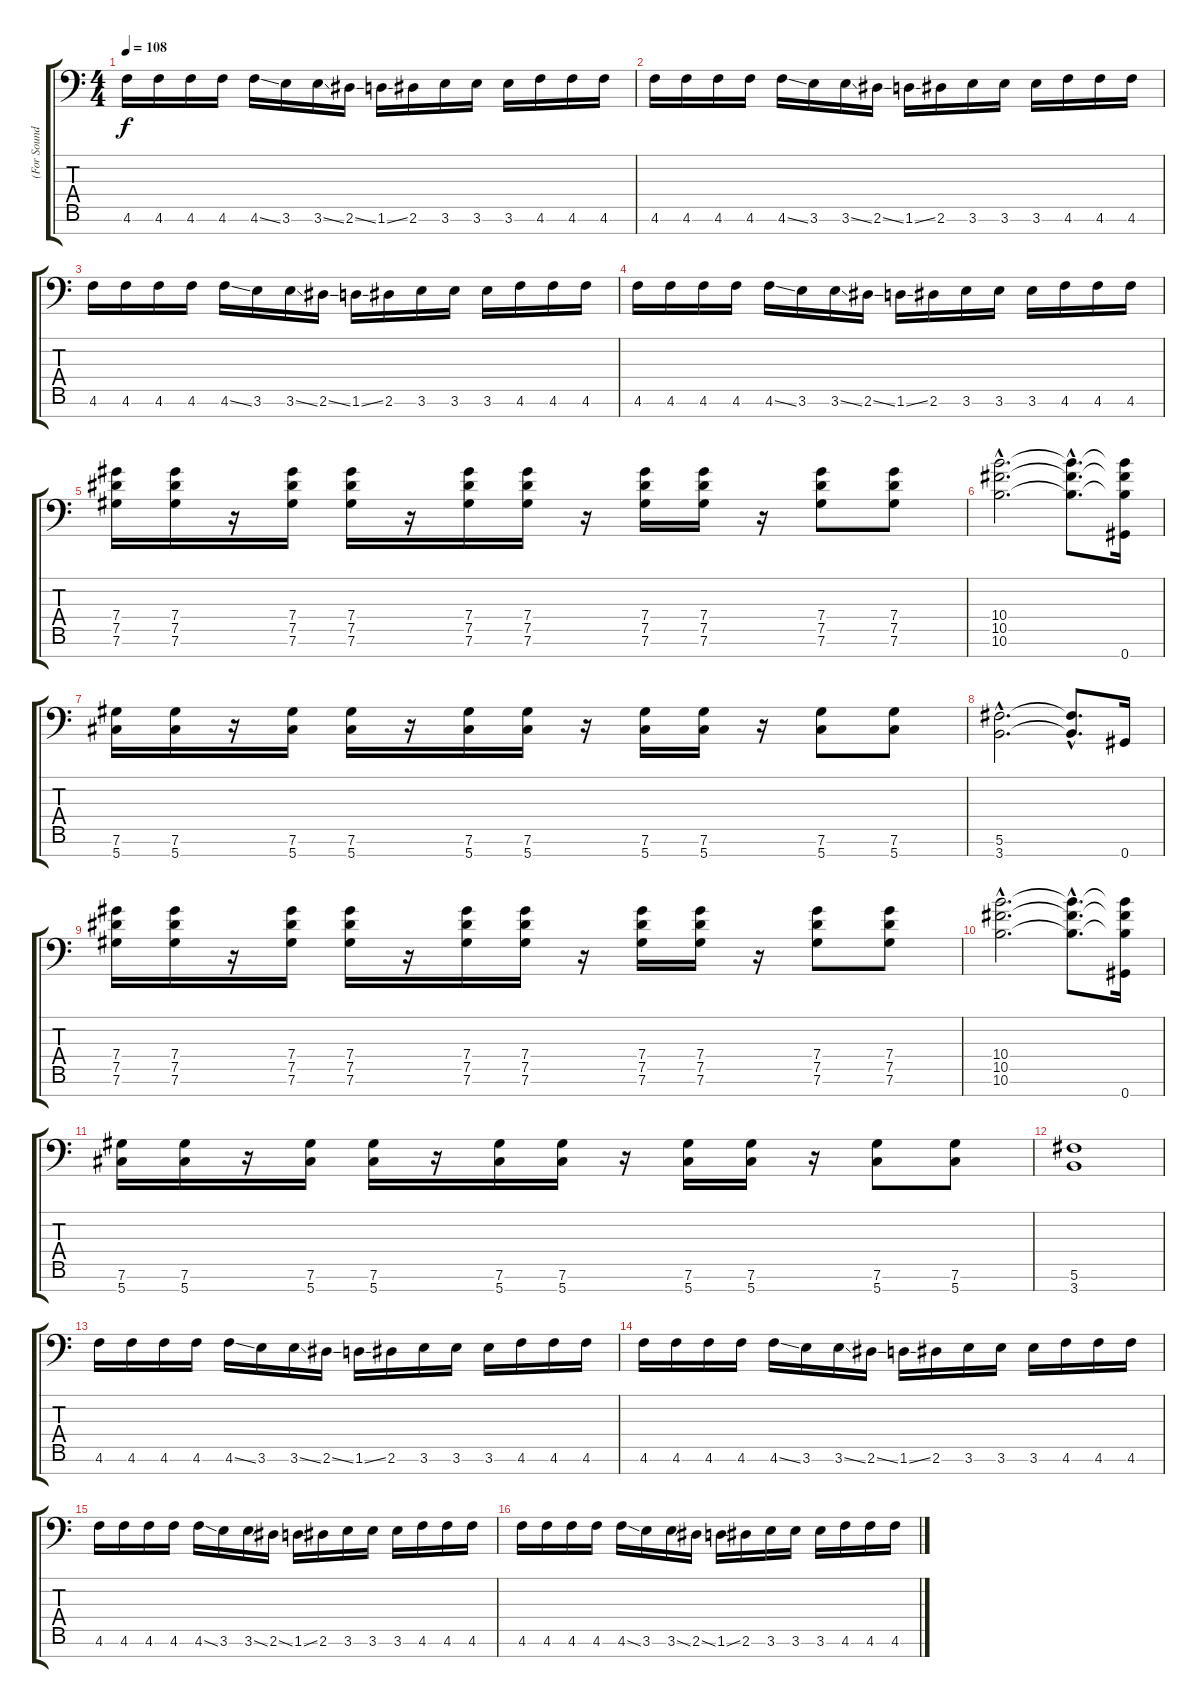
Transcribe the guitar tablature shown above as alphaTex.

\track ("(For Sound)" "(For Sound") {instrument distortionguitar}
\staff {score tabs}
\tuning (Eb4 Bb3 Gb3 Db3 Ab2 Db2 Ab1) {hide}
\ts (4 4)
\tempo 108
\clef f4
\ks c
4.6.16{dy f} 4.6.16 4.6.16 4.6.16 4.6{ss}.16 3.6.16 3.6{ss}.16 2.6{ss}.16 1.6{ss}.16 2.6.16 3.6.16 3.6.16 3.6.16 4.6.16 4.6.16 4.6.16 |
4.6.16 4.6.16 4.6.16 4.6.16 4.6{ss}.16 3.6.16 3.6{ss}.16 2.6{ss}.16 1.6{ss}.16 2.6.16 3.6.16 3.6.16 3.6.16 4.6.16 4.6.16 4.6.16 |
4.6.16 4.6.16 4.6.16 4.6.16 4.6{ss}.16 3.6.16 3.6{ss}.16 2.6{ss}.16 1.6{ss}.16 2.6.16 3.6.16 3.6.16 3.6.16 4.6.16 4.6.16 4.6.16 |
4.6.16 4.6.16 4.6.16 4.6.16 4.6{ss}.16 3.6.16 3.6{ss}.16 2.6{ss}.16 1.6{ss}.16 2.6.16 3.6.16 3.6.16 3.6.16 4.6.16 4.6.16 4.6.16 |
(7.4 7.5 7.6).16{instrument overdrivenguitar} (7.4 7.5 7.6).16 r.16 (7.4 7.5 7.6).16 (7.4 7.5 7.6).16 r.16 (7.4 7.5 7.6).16 (7.4 7.5 7.6).16 r.16 (7.4 7.5 7.6).16 (7.4 7.5 7.6).16 r.16 (7.4 7.5 7.6).8 (7.4 7.5 7.6).8 |
(10.4{hac} 10.5{hac} 10.6{hac}).2{d} (10.4{hac t} 10.5{hac t} 10.6{hac t}).8{d} (10.4{t} 10.5{t} 10.6{t} 0.7).16 |
(7.6 5.7).16 (7.6 5.7).16 r.16 (7.6 5.7).16 (7.6 5.7).16 r.16 (7.6 5.7).16 (7.6 5.7).16 r.16 (7.6 5.7).16 (7.6 5.7).16 r.16 (7.6 5.7).8 (7.6 5.7).8 |
(5.6{hac} 3.7{hac}).2{d} (5.6{hac t} 3.7{hac t}).8{d} 0.7.16 |
(7.4 7.5 7.6).16 (7.4 7.5 7.6).16 r.16 (7.4 7.5 7.6).16 (7.4 7.5 7.6).16 r.16 (7.4 7.5 7.6).16 (7.4 7.5 7.6).16 r.16 (7.4 7.5 7.6).16 (7.4 7.5 7.6).16 r.16 (7.4 7.5 7.6).8 (7.4 7.5 7.6).8 |
(10.4{hac} 10.5{hac} 10.6{hac}).2{d} (10.4{hac t} 10.5{hac t} 10.6{hac t}).8{d} (10.4{t} 10.5{t} 10.6{t} 0.7).16 |
(7.6 5.7).16 (7.6 5.7).16 r.16 (7.6 5.7).16 (7.6 5.7).16 r.16 (7.6 5.7).16 (7.6 5.7).16 r.16 (7.6 5.7).16 (7.6 5.7).16 r.16 (7.6 5.7).8 (7.6 5.7).8 |
(5.6 3.7).1 |
4.6.16{instrument distortionguitar} 4.6.16 4.6.16 4.6.16 4.6{ss}.16 3.6.16 3.6{ss}.16 2.6{ss}.16 1.6{ss}.16 2.6.16 3.6.16 3.6.16 3.6.16 4.6.16 4.6.16 4.6.16 |
4.6.16 4.6.16 4.6.16 4.6.16 4.6{ss}.16 3.6.16 3.6{ss}.16 2.6{ss}.16 1.6{ss}.16 2.6.16 3.6.16 3.6.16 3.6.16 4.6.16 4.6.16 4.6.16 |
4.6.16 4.6.16 4.6.16 4.6.16 4.6{ss}.16 3.6.16 3.6{ss}.16 2.6{ss}.16 1.6{ss}.16 2.6.16 3.6.16 3.6.16 3.6.16 4.6.16 4.6.16 4.6.16 |
4.6.16 4.6.16 4.6.16 4.6.16 4.6{ss}.16 3.6.16 3.6{ss}.16 2.6{ss}.16 1.6{ss}.16 2.6.16 3.6.16 3.6.16 3.6.16 4.6.16 4.6.16 4.6.16
